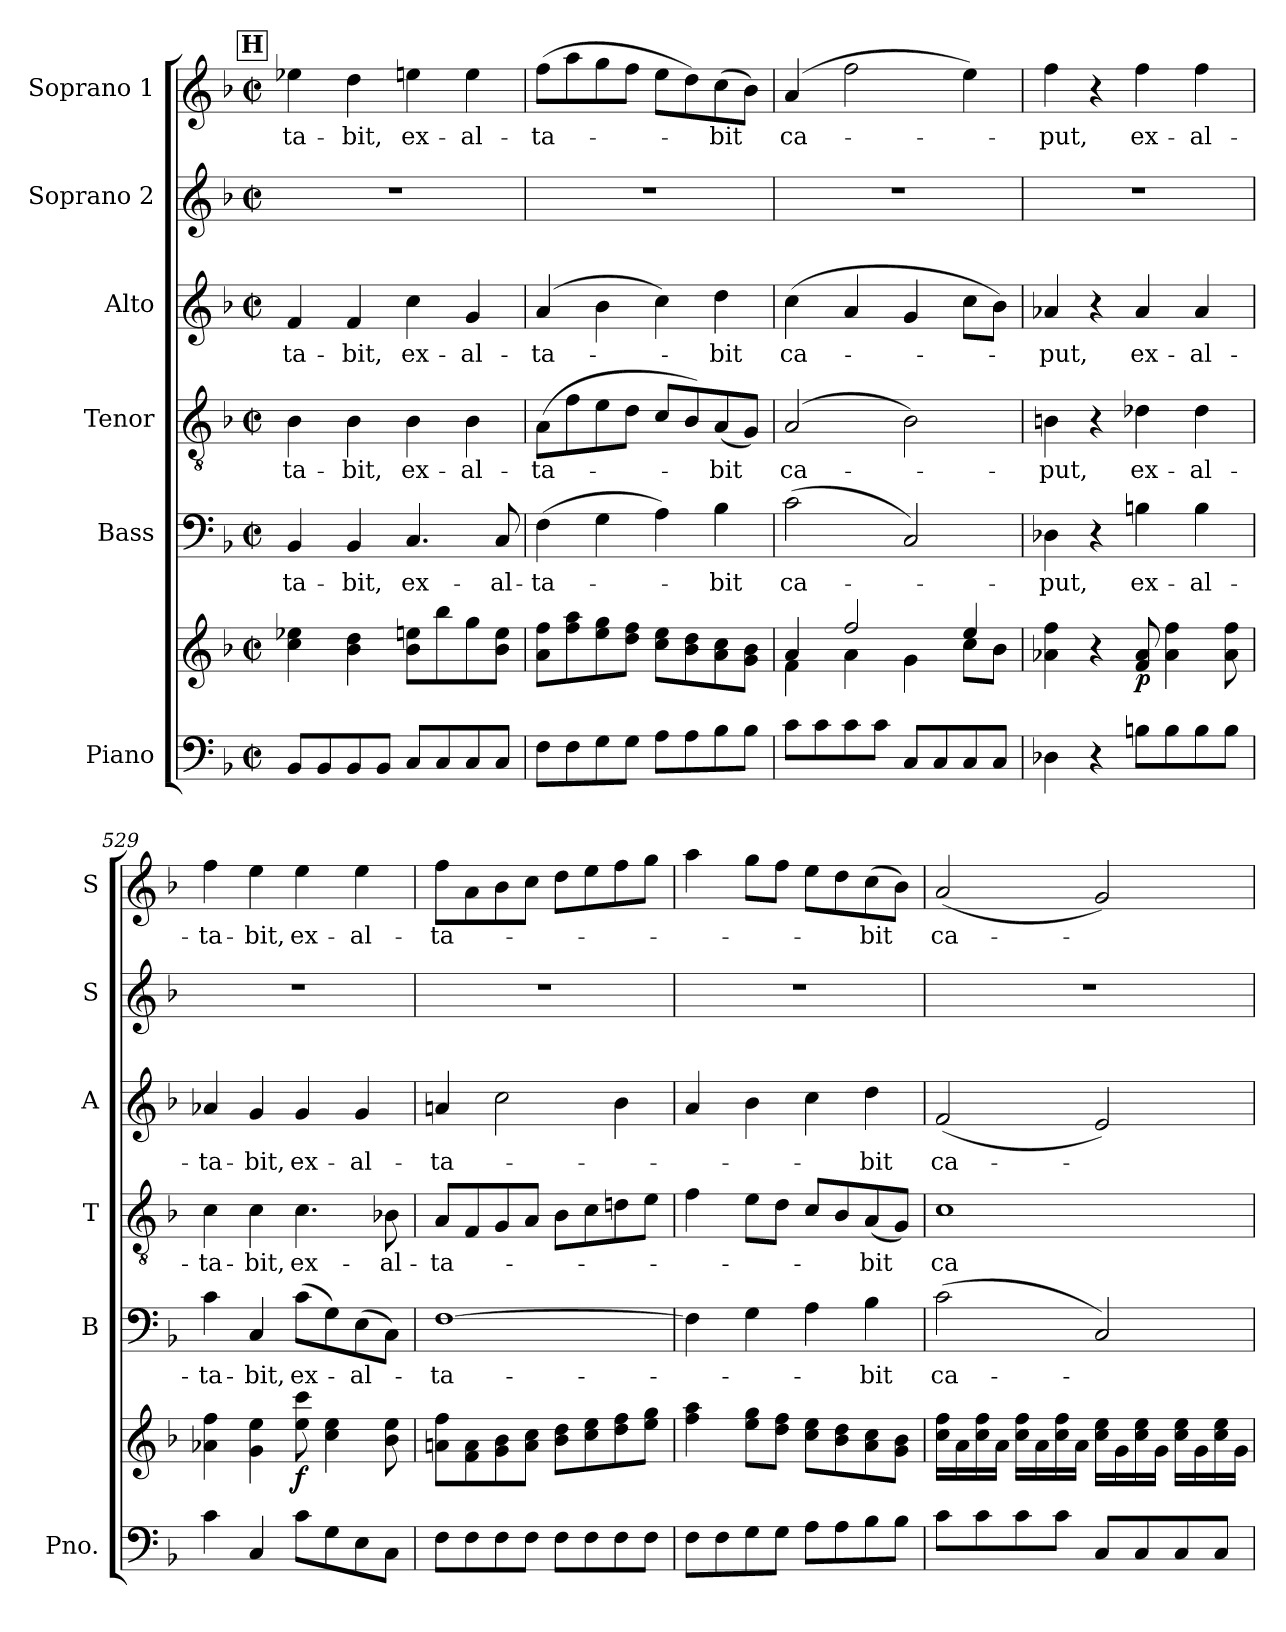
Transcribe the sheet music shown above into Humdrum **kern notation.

**kern	**kern	**dynam	**kern	**text	**kern	**text	**kern	**text	**kern	**kern	**text
*part6	*part6	*part6	*part5	*part5	*part4	*part4	*part3	*part3	*part2	*part1	*part1
*staff7	*staff6	*staff6/7	*staff5	*staff5	*staff4	*staff4	*staff3	*staff3	*staff2	*staff1	*staff1
*I"Piano	*	*	*I"Bass	*	*I"Tenor	*	*I"Alto	*	*I"Soprano 2	*I"Soprano 1	*
*I'Pno.	*	*	*I'B	*	*I'T	*	*I'A	*	*I'S	*I'S	*
*clefF4	*clefG2	*	*clefF4	*	*clefGv2	*	*clefG2	*	*clefG2	*clefG2	*
*k[b-]	*k[b-]	*	*k[b-]	*	*k[b-]	*	*k[b-]	*	*k[b-]	*k[b-]	*
*F:	*F:	*	*F:	*	*F:	*	*F:	*	*F:	*F:	*
*M2/2	*M2/2	*	*M2/2	*	*M2/2	*	*M2/2	*	*M2/2	*M2/2	*
*met(c|)	*met(c|)	*	*met(c|)	*	*met(c|)	*	*met(c|)	*	*met(c|)	*met(c|)	*
!!LO:REH:place=s1:a:B:fs=14:t=H
=525	=525	=525	=525	=525	=525	=525	=525	=525	=525	=525	=525
!	!	!	!	!LO:LY:b	!	!LO:LY:b	!	!LO:LY:b	!	!	!LO:LY:b
8BB-/L	4cc\ 4ee-X\	.	4BB-/	-ta-	4B-\	-ta-	4f/	-ta-	1r	4ee-X\	-ta-
8BB-/	.	.	.	.	.	.	.	.	.	.	.
!	!	!	!	!LO:LY:b	!	!LO:LY:b	!	!LO:LY:b	!	!	!LO:LY:b
8BB-/	4b-\ 4dd\	.	4BB-/	-bit,	4B-\	-bit,	4f/	-bit,	.	4dd\	-bit,
8BB-/J	.	.	.	.	.	.	.	.	.	.	.
!	!	!	!	!LO:LY:b	!	!LO:LY:b	!	!LO:LY:b	!	!	!LO:LY:b
8C/L	8b-\ 8een\L	.	4.C/	ex-	4B-\	ex-	4cc\	ex-	.	4een\	ex-
8C/	8bb-\	.	.	.	.	.	.	.	.	.	.
!	!	!	!	!	!	!LO:LY:b	!	!LO:LY:b	!	!	!LO:LY:b
8C/	8gg\	.	.	.	4B-\	-al-	4g/	-al-	.	4ee\	-al-
!	!	!	!	!LO:LY:b	!	!	!	!	!	!	!
8C/J	8b-\ 8ee\J	.	8C/	-al-	.	.	.	.	.	.	.
=526	=526	=526	=526	=526	=526	=526	=526	=526	=526	=526	=526
!	!	!	!	!LO:LY:b	!	!LO:LY:b	!	!LO:LY:b	!	!	!LO:LY:b
8F\L	8a\ 8ff\L	.	(4F\	-ta-	(>8A\L	-ta-	(>4a/	-ta-	1r	(8ff\L	-ta-
8F\	8ff\ 8aa\	.	.	.	8f\	.	.	.	.	8aa\	.
8G\	8ee\ 8gg\	.	4G\	.	8e\	.	4b-\	.	.	8gg\	.
8G\J	8dd\ 8ff\J	.	.	.	8d\J	.	.	.	.	8ff\J	.
8A\L	8cc\ 8ee\L	.	4A\)	.	8c/L	.	4cc\)	.	.	8ee\L	.
8A\	8b-\ 8dd\	.	.	.	8B-/)	.	.	.	.	8dd\)	.
!	!	!	!	!LO:LY:b	!	!LO:LY:b	!	!LO:LY:b	!	!	!LO:LY:b
8B-\	8a\ 8cc\	.	4B-\	-bit	(<8A/	-bit	4dd\	-bit	.	(8cc\	-bit
8B-\J	8g\ 8b-\J	.	.	.	8G/J)	.	.	.	.	8b-\J)	.
!!LO:LB:g=z
=527	=527	=527	=527	=527	=527	=527	=527	=527	=527	=527	=527
*	*^	*	*	*	*	*	*	*	*	*	*
!	!	!	!	!	!LO:LY:b	!	!LO:LY:b	!	!LO:LY:b	!	!	!LO:LY:b
8c\L	4a/	4f\	.	(2c\	ca-	(2A/	ca-	(>4cc\	ca-	1r	(>4a/	ca-
8c\	.	.	.	.	.	.	.	.	.	.	.	.
8c\	2ff/	4a\	.	.	.	.	.	4a/	.	.	2ff\	.
8c\J	.	.	.	.	.	.	.	.	.	.	.	.
8C/L	.	4g\	.	2C/)	.	2B-\)	.	4g/	.	.	.	.
8C/	.	.	.	.	.	.	.	.	.	.	.	.
8C/	4ee/	8cc\L	.	.	.	.	.	8cc\L	.	.	4ee\)	.
8C/J	.	8b-\J	.	.	.	.	.	8b-\J)	.	.	.	.
=528	=528	=528	=528	=528	=528	=528	=528	=528	=528	=528	=528	=528
!	!	!	!	!	!LO:LY:b	!	!LO:LY:b	!	!LO:LY:b	!	!	!LO:LY:b
*	*v	*v	*	*	*	*	*	*	*	*	*	*
4D-X\	4a-X\ 4ff\	.	4D-X\	-put,	4Bn\	-put,	4a-X/	-put,	1r	4ff\	-put,
4r	4r	.	4r	.	4r	.	4r	.	.	4r	.
!	!	!LO:DY:b	!	!LO:LY:b	!	!LO:LY:b	!	!LO:LY:b	!	!	!LO:LY:b
8Bn\L	8f/ 8a-/	p	4Bn\	ex-	4d-X\	ex-	4a-/	ex-	.	4ff\	ex-
8B\	4a-\ 4ff\	.	.	.	.	.	.	.	.	.	.
!	!	!	!	!LO:LY:b	!	!LO:LY:b	!	!LO:LY:b	!	!	!LO:LY:b
8B\	.	.	4B\	-al-	4d-\	-al-	4a-/	-al-	.	4ff\	-al-
8B\J	8a-\ 8ff\	.	.	.	.	.	.	.	.	.	.
=529	=529	=529	=529	=529	=529	=529	=529	=529	=529	=529	=529
!	!	!	!	!LO:LY:b	!	!LO:LY:b	!	!LO:LY:b	!	!	!LO:LY:b
4c\	4a-X\ 4ff\	.	4c\	-ta-	4c\	-ta-	4a-X/	-ta-	1r	4ff\	-ta-
!	!	!	!	!LO:LY:b	!	!LO:LY:b	!	!LO:LY:b	!	!	!LO:LY:b
4C/	4g\ 4ee\	.	4C/	-bit,	4c\	-bit,	4g/	-bit,	.	4ee\	-bit,
!	!	!LO:DY:b	!	!LO:LY:b	!	!LO:LY:b	!	!LO:LY:b	!	!	!LO:LY:b
8c\L	8ee\ 8ccc\	f	(8c\L	ex-	4.c\	ex-	4g/	ex-	.	4ee\	ex-
8G\	4cc\ 4ee\	.	8G\)	.	.	.	.	.	.	.	.
!	!	!	!	!LO:LY:b	!	!	!	!LO:LY:b	!	!	!LO:LY:b
8E\	.	.	(8E\	-al-	.	.	4g/	-al-	.	4ee\	-al-
!	!	!	!	!	!	!LO:LY:b	!	!	!	!	!
8C\J	8b-\ 8ee\	.	8C\J)	.	8B-X\	-al-	.	.	.	.	.
=530	=530	=530	=530	=530	=530	=530	=530	=530	=530	=530	=530
!	!	!	!	!LO:LY:b	!	!LO:LY:b	!	!LO:LY:b	!	!	!LO:LY:b
8F\L	8an\ 8ff\L	.	[1F	-ta-	8A/L	-ta-	4an/	-ta-	1r	8ff\L	-ta-
8F\	8f\ 8a\	.	.	.	8F/	.	.	.	.	8a\	.
8F\	8g\ 8b-\	.	.	.	8G/	.	2cc\	.	.	8b-\	.
8F\J	8a\ 8cc\J	.	.	.	8A/J	.	.	.	.	8cc\J	.
8F\L	8b-\ 8dd\L	.	.	.	8B-\L	.	.	.	.	8dd\L	.
8F\	8cc\ 8ee\	.	.	.	8c\	.	.	.	.	8ee\	.
8F\	8dd\ 8ff\	.	.	.	8dn\	.	4b-\	.	.	8ff\	.
8F\J	8ee\ 8gg\J	.	.	.	8e\J	.	.	.	.	8gg\J	.
=531	=531	=531	=531	=531	=531	=531	=531	=531	=531	=531	=531
8F\L	4ff\ 4aa\	.	4F\]	.	4f\	.	4a/	.	1r	4aa\	.
8F\	.	.	.	.	.	.	.	.	.	.	.
8G\	8ee\ 8gg\L	.	4G\	.	8e\L	.	4b-\	.	.	8gg\L	.
8G\J	8dd\ 8ff\J	.	.	.	8d\J	.	.	.	.	8ff\J	.
8A\L	8cc\ 8ee\L	.	4A\	.	8c/L	.	4cc\	.	.	8ee\L	.
8A\	8b-\ 8dd\	.	.	.	8B-/	.	.	.	.	8dd\	.
!	!	!	!	!LO:LY:b	!	!LO:LY:b	!	!LO:LY:b	!	!	!LO:LY:b
8B-\	8a\ 8cc\	.	4B-\	-bit	(<8A/	-bit	4dd\	-bit	.	(8cc\	-bit
8B-\J	8g\ 8b-\J	.	.	.	8G/J)	.	.	.	.	8b-\J)	.
!!LO:PB:g=z
=532	=532	=532	=532	=532	=532	=532	=532	=532	=532	=532	=532
!	!	!	!	!LO:LY:b	!	!LO:LY:b	!	!LO:LY:b	!	!	!LO:LY:b
8c\L	16cc\ 16ff\LL	.	(2c\	ca-	1c	ca-	(<2f/	ca-	1r	(<2a/	ca-
.	16a\	.	.	.	.	.	.	.	.	.	.
8c\	16cc\ 16ff\	.	.	.	.	.	.	.	.	.	.
.	16a\JJ	.	.	.	.	.	.	.	.	.	.
8c\	16cc\ 16ff\LL	.	.	.	.	.	.	.	.	.	.
.	16a\	.	.	.	.	.	.	.	.	.	.
8c\J	16cc\ 16ff\	.	.	.	.	.	.	.	.	.	.
.	16a\JJ	.	.	.	.	.	.	.	.	.	.
8C/L	16cc\ 16ee\LL	.	2C/)	.	.	.	2e/)	.	.	2g/)	.
.	16g\	.	.	.	.	.	.	.	.	.	.
8C/	16cc\ 16ee\	.	.	.	.	.	.	.	.	.	.
.	16g\JJ	.	.	.	.	.	.	.	.	.	.
8C/	16cc\ 16ee\LL	.	.	.	.	.	.	.	.	.	.
.	16g\	.	.	.	.	.	.	.	.	.	.
8C/J	16cc\ 16ee\	.	.	.	.	.	.	.	.	.	.
.	16g\JJ	.	.	.	.	.	.	.	.	.	.
=	=	=	=	=	=	=	=	=	=	=	=
*-	*-	*-	*-	*-	*-	*-	*-	*-	*-	*-	*-
